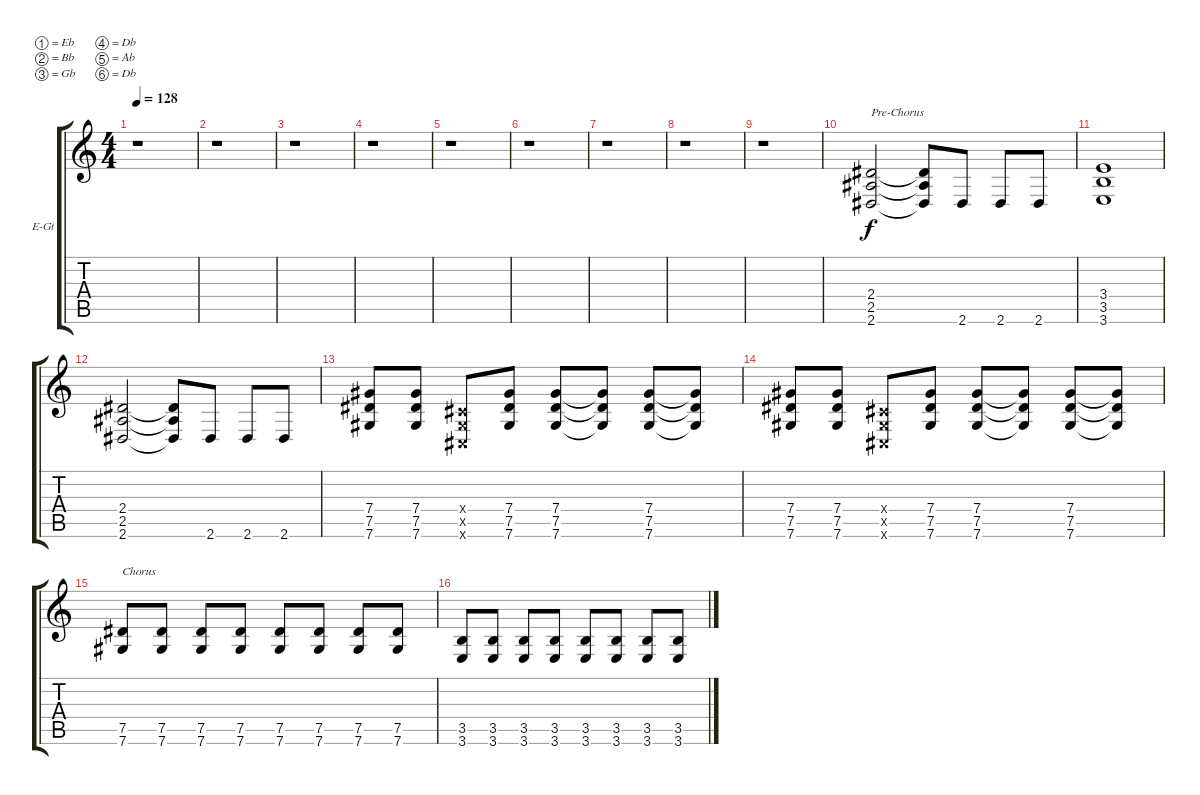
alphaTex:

\bracketExtendMode groupsimilarinstruments
\firstSystemTrackNameOrientation horizontal
\otherSystemsTrackNameOrientation horizontal
\track ("Guitar II" "E-Gt") {instrument distortionguitar}
\staff {score tabs}
\tuning (Eb4 Bb3 Gb3 Db3 Ab2 Db2)
\ts (4 4)
\tempo 128
\clef g2
\ks c
r.1{dy f} |
r.1 |
r.1 |
r.1 |
r.1 |
r.1 |
r.1 |
r.1 |
r.1 |
(2.4 2.5 2.6).2{txt "Pre-Chorus"} (2.4{t} 2.5{t} 2.6{t}).8 2.6.8 2.6.8 2.6.8 |
(3.4 3.5 3.6).1 |
(2.4 2.5 2.6).2 (2.4{t} 2.5{t} 2.6{t}).8 2.6.8 2.6.8 2.6.8 |
(7.4 7.5 7.6).8 (7.4 7.5 7.6).8 (0.4{x} 0.5{x} 0.6{x}).8 (7.4 7.5 7.6).8 (7.4 7.5 7.6).8 (7.4{t} 7.5{t} 7.6{t}).8 (7.4 7.5 7.6).8 (7.4{t} 7.5{t} 7.6{t}).8 |
(7.4 7.5 7.6).8 (7.4 7.5 7.6).8 (0.4{x} 0.5{x} 0.6{x}).8 (7.4 7.5 7.6).8 (7.4 7.5 7.6).8 (7.4{t} 7.5{t} 7.6{t}).8 (7.4 7.5 7.6).8 (7.4{t} 7.5{t} 7.6{t}).8 |
(7.5 7.6).8{txt "Chorus"} (7.5 7.6).8 (7.5 7.6).8 (7.5 7.6).8 (7.5 7.6).8 (7.5 7.6).8 (7.5 7.6).8 (7.5 7.6).8 |
(3.5 3.6).8 (3.5 3.6).8 (3.5 3.6).8 (3.5 3.6).8 (3.5 3.6).8 (3.5 3.6).8 (3.5 3.6).8 (3.5 3.6).8
